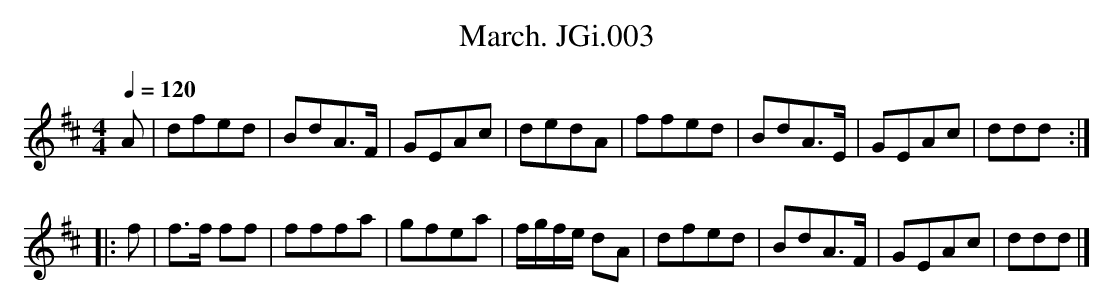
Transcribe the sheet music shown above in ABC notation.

X:1
T:March. JGi.003
M:4/4
K:C
L:1/8
Q:1/4=120
K:D
A|dfed|BdA>F|GEAc|dedA|ffed|BdA>E|GEAc|ddd:|
|:f|f>f ff|fffa|gfea|f/g/f/e/ dA|dfed|BdA>F|GEAc|ddd|]
